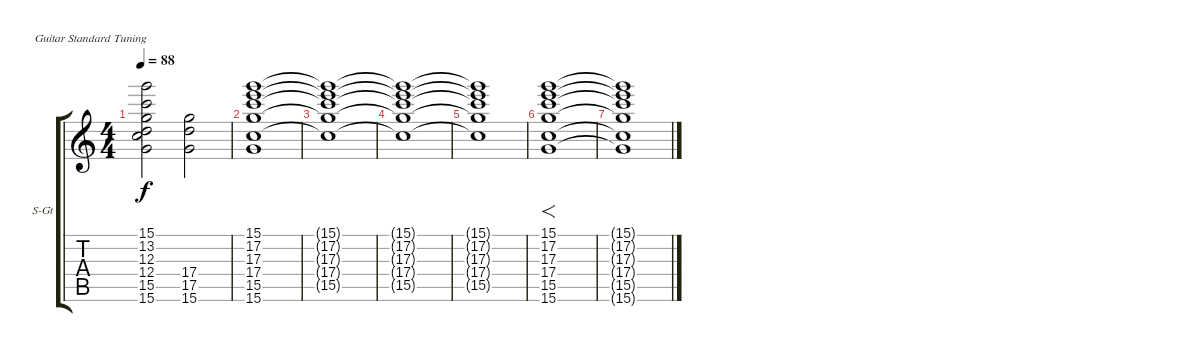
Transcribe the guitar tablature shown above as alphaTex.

\bracketExtendMode groupsimilarinstruments
\firstSystemTrackNameOrientation horizontal
\otherSystemsTrackNameOrientation horizontal
\track ("Strings" "S-Gt") {instrument stringensemble2}
\staff {score tabs}
\tuning (E4 B3 G3 D3 A2 E2)
\displaytranspose 12
\ts (4 4)
\tempo 88
\clef g2
\ks c
(15.1 13.2 12.3 12.4 15.5 15.6).2{dy f} (17.4 17.5 15.6).2 |
(15.1 17.2 17.3 17.4 15.5 15.6).1 |
(15.1{t} 17.2{t} 17.3{t} 17.4{t} 15.5{t}).1 |
(15.1{t} 17.2{t} 17.3{t} 17.4{t} 15.5{t}).1 |
(15.1{t} 17.2{t} 17.3{t} 17.4{t} 15.5{t}).1 |
(15.1 17.2 17.3 17.4 15.5 15.6).1{f} |
(15.1{t} 17.2{t} 17.3{t} 17.4{t} 15.5{t} 15.6{t}).1
